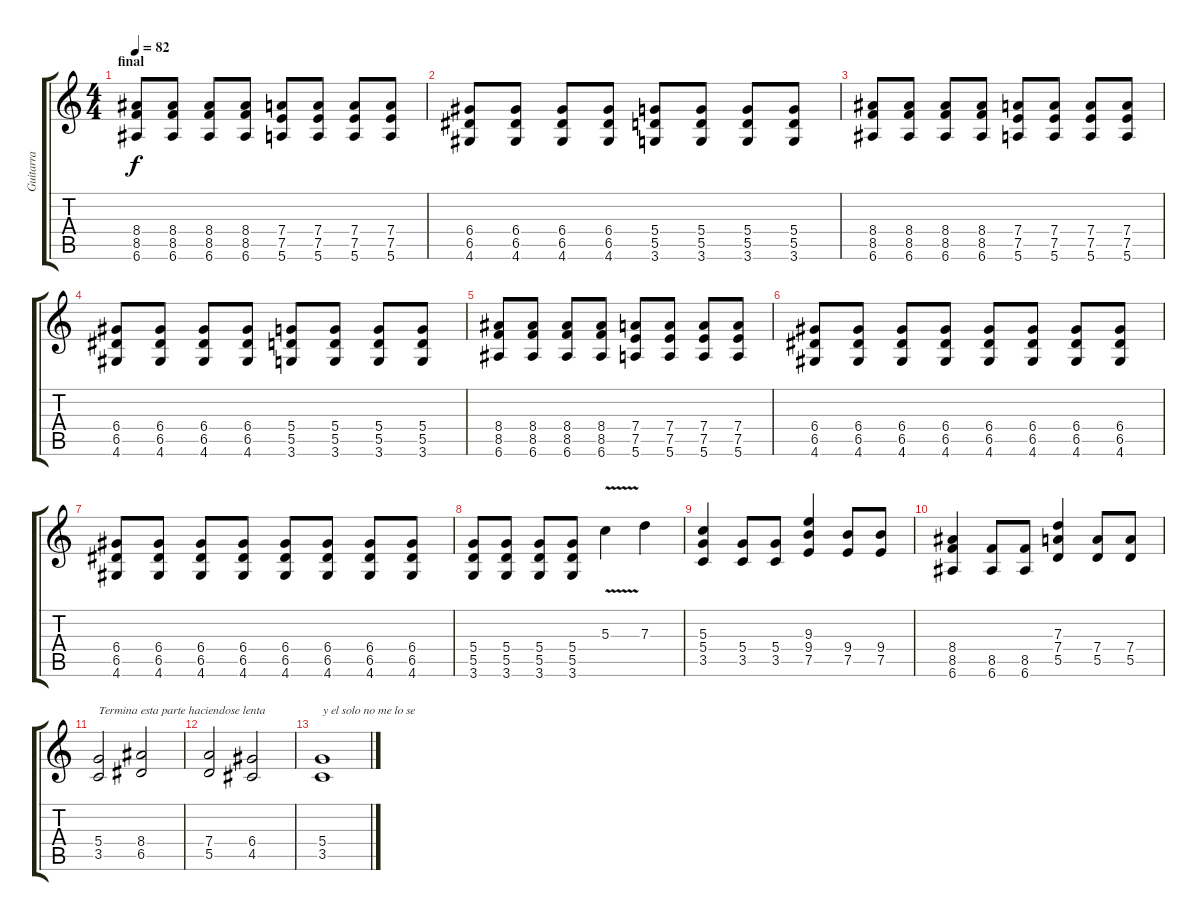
\track ("Guitarra" "Guitarra") {instrument distortionguitar}
\staff {score tabs}
\tuning (E4 B3 G3 D3 A2 E2) {hide}
\ts (4 4)
\section ("" "final")
\tempo 82
\clef g2
\ks c
(8.4 8.5 6.6).8{dy f} (8.4 8.5 6.6).8 (8.4 8.5 6.6).8 (8.4 8.5 6.6).8 (7.4 7.5 5.6).8 (7.4 7.5 5.6).8 (7.4 7.5 5.6).8 (7.4 7.5 5.6).8 |
(6.4 6.5 4.6).8 (6.4 6.5 4.6).8 (6.4 6.5 4.6).8 (6.4 6.5 4.6).8 (5.4 5.5 3.6).8 (5.4 5.5 3.6).8 (5.4 5.5 3.6).8 (5.4 5.5 3.6).8 |
(8.4 8.5 6.6).8 (8.4 8.5 6.6).8 (8.4 8.5 6.6).8 (8.4 8.5 6.6).8 (7.4 7.5 5.6).8 (7.4 7.5 5.6).8 (7.4 7.5 5.6).8 (7.4 7.5 5.6).8 |
(6.4 6.5 4.6).8 (6.4 6.5 4.6).8 (6.4 6.5 4.6).8 (6.4 6.5 4.6).8 (5.4 5.5 3.6).8 (5.4 5.5 3.6).8 (5.4 5.5 3.6).8 (5.4 5.5 3.6).8 |
(8.4 8.5 6.6).8 (8.4 8.5 6.6).8 (8.4 8.5 6.6).8 (8.4 8.5 6.6).8 (7.4 7.5 5.6).8 (7.4 7.5 5.6).8 (7.4 7.5 5.6).8 (7.4 7.5 5.6).8 |
(6.4 6.5 4.6).8 (6.4 6.5 4.6).8 (6.4 6.5 4.6).8 (6.4 6.5 4.6).8 (6.4 6.5 4.6).8 (6.4 6.5 4.6).8 (6.4 6.5 4.6).8 (6.4 6.5 4.6).8 |
(6.4 6.5 4.6).8 (6.4 6.5 4.6).8 (6.4 6.5 4.6).8 (6.4 6.5 4.6).8 (6.4 6.5 4.6).8 (6.4 6.5 4.6).8 (6.4 6.5 4.6).8 (6.4 6.5 4.6).8 |
(5.4 5.5 3.6).8 (5.4 5.5 3.6).8 (5.4 5.5 3.6).8 (5.4 5.5 3.6).8 5.3{v}.4 7.3.4 |
(5.3 5.4 3.5).4 (5.4 3.5).8 (5.4 3.5).8 (9.3 9.4 7.5).4 (9.4 7.5).8 (9.4 7.5).8 |
(8.4 8.5 6.6).4 (8.5 6.6).8 (8.5 6.6).8 (7.3 7.4 5.5).4 (7.4 5.5).8 (7.4 5.5).8 |
(5.4 3.5).2{txt "Termina esta parte haciendose lenta"} (8.4 6.5).2 |
(7.4 5.5).2 (6.4 4.5).2 |
(5.4 3.5).1{txt "y el solo no me lo se"}
